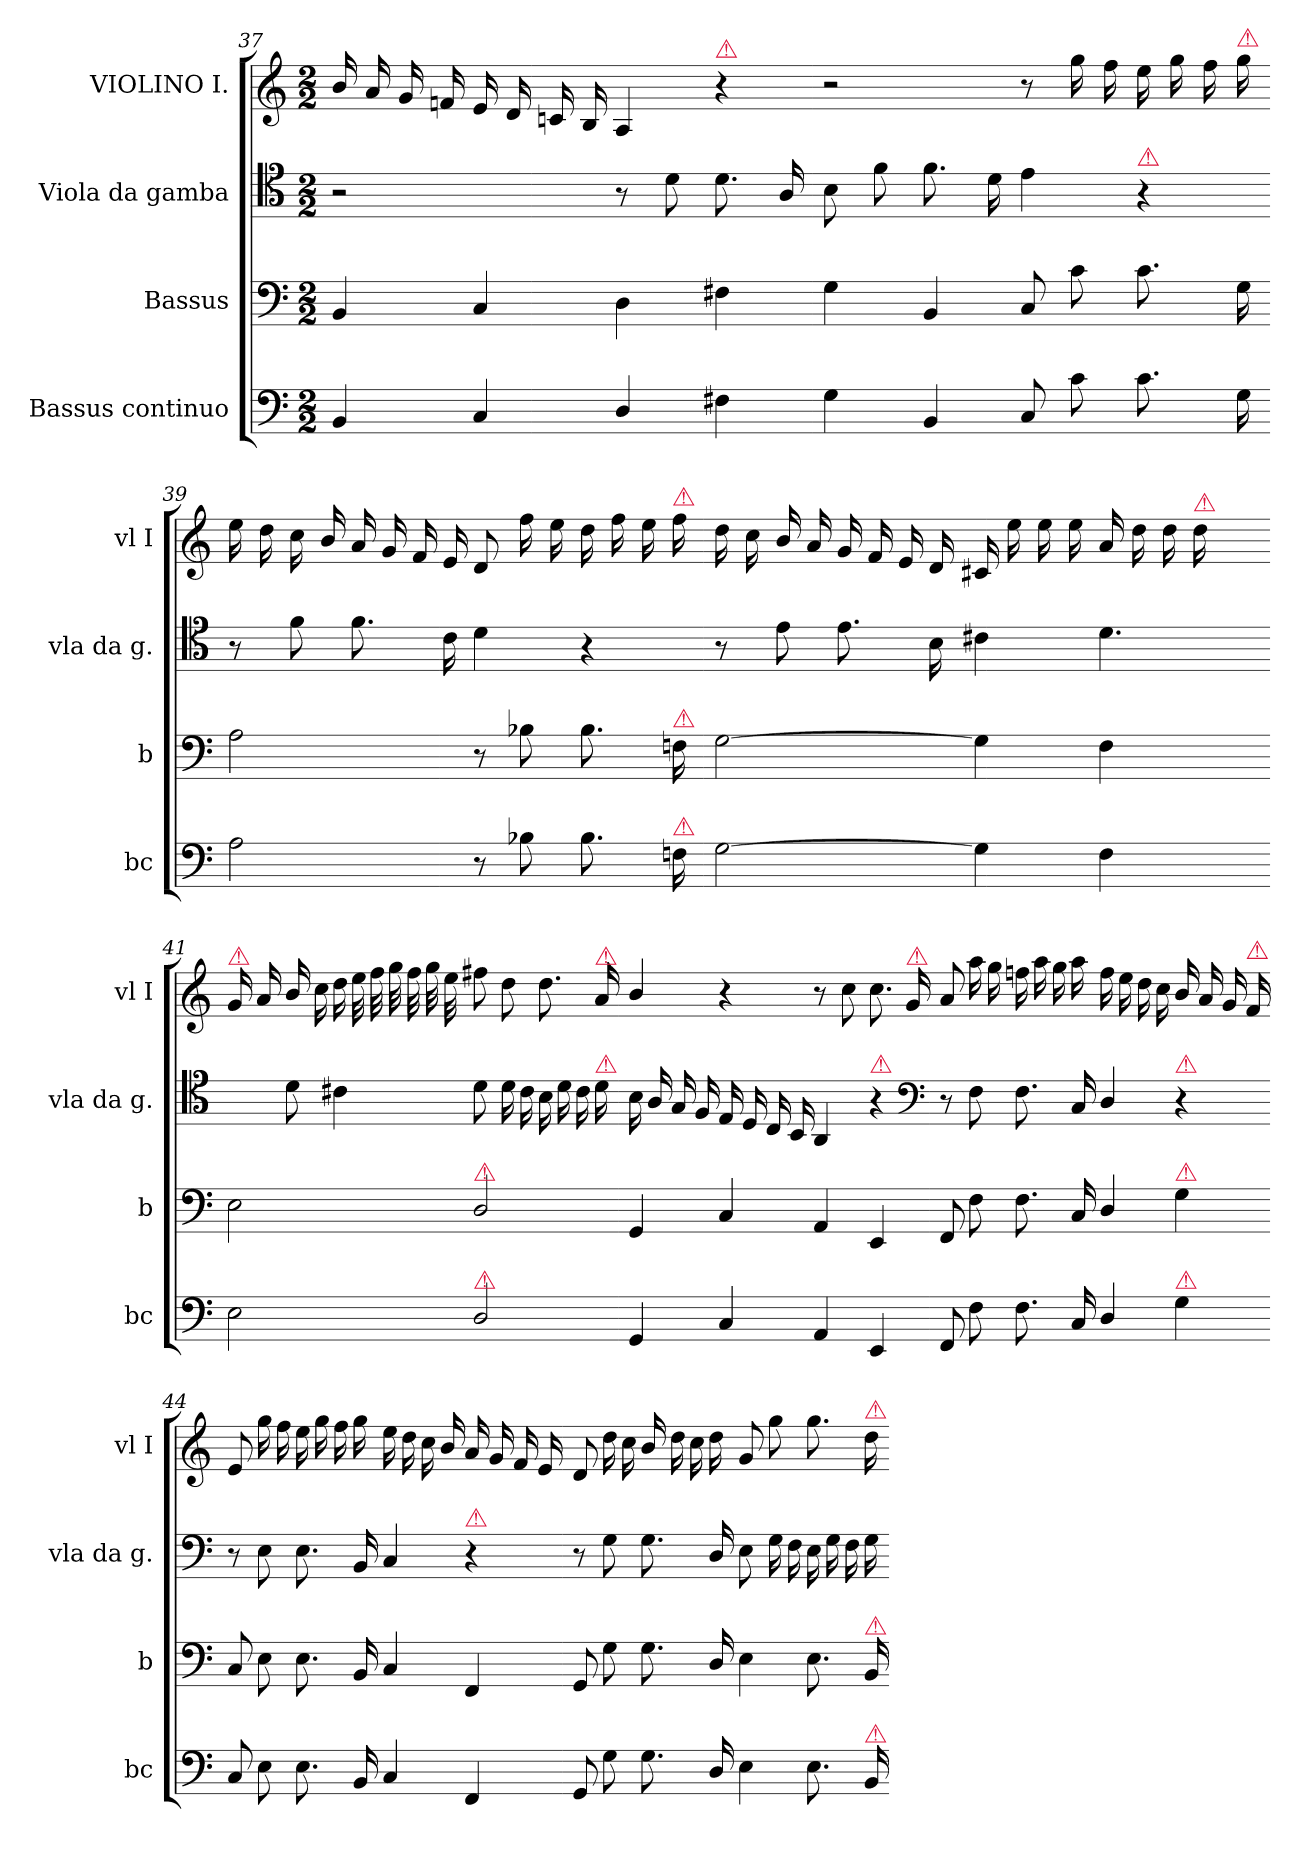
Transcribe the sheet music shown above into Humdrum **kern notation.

**kern	**kern	**kern	**kern
*part4	*part3	*part2	*part1
*staff4	*staff3	*staff2	*staff1
*I"Bassus continuo	*I"Bassus	*I"Viola da gamba	*I"VIOLINO I.
*I'bc	*I'b	*I'vla da g.	*I'vl I
*clefF4	*clefF4	*clefC4	*clefG2
*k[]	*k[]	*k[]	*k[]
*M2/2	*M2/2	*M2/2	*M2/2
=37	=37	=37	=37
4BB/	4BB/	2r	16b/
.	.	.	16a/
.	.	.	16g/
.	.	.	16fn/
4C/	4C/	.	16e/
.	.	.	16d/
.	.	.	16cn/
.	.	.	16B/
4D/	4D\	8r	4A/
.	.	8d\	.
!	!	!	!LO:TX:a:color=crimson:t=⚠
4F#X\	4F#X\	8.d\	4r
.	.	16A/	.
=38-	=38-	=38-	=38-
4G\	4G\	8B\	2r
.	.	8f\	.
4BB/	4BB/	8.f\	.
.	.	16d\	.
8C/	8C/	4e\	8r
8c\	8c\	.	16gg\
.	.	.	16ff\
!	!	!LO:TX:a:color=crimson:t=⚠	!
8.c\	8.c\	4r	16ee\
.	.	.	16gg\
.	.	.	16ff\
!	!	!	!LO:TX:a:color=crimson:t=⚠
16G\	16G\	.	16gg\
=39-	=39-	=39-	=39-
2A\	2A\	8r	16ee\
.	.	.	16dd\
.	.	8f\	16cc\
.	.	.	16b/
.	.	8.f\	16a/
.	.	.	16g/
.	.	.	16f/
.	.	16c\	16e/
8r	8r	4d\	8d/
8B-X\	8B-X\	.	16ff\
.	.	.	16ee\
8.B-\	8.B-\	4r	16dd\
.	.	.	16ff\
.	.	.	16ee\
!	!	!	!LO:TX:a:color=crimson:t=⚠
!	!LO:TX:a:color=crimson:t=⚠	!	!
!LO:TX:a:color=crimson:t=⚠	!	!	!
16Fn\	16Fn\	.	16ff\
=40-	=40-	=40-	=40-
[2G\	[2G\	8r	16dd\
.	.	.	16cc\
.	.	8e\	16b/
.	.	.	16a/
.	.	8.e\	16g/
.	.	.	16f/
.	.	.	16e/
.	.	16B\	16d/
4G\]	4G\]	4c#X\	16c#X/
.	.	.	16ee\
.	.	.	16ee\
.	.	.	16ee\
4F\	4F\	4.d\	16a/
.	.	.	16dd\
.	.	.	16dd\
!	!	!	!LO:TX:a:color=crimson:t=⚠
.	.	.	16dd\
8ryy	8ryy	.	8ryy
=41-	=41-	=41-	=41-
!	!	!	!LO:TX:a:color=crimson:t=⚠
2E\	2E\	8ryy	16g/
.	.	.	16a/
.	.	8d\	16b/
.	.	.	16cc\
.	.	4c#X\	16dd\
.	.	.	32ee\
.	.	.	32ff\
.	.	.	32gg\
.	.	.	32ff\
.	.	.	32gg\
.	.	.	32ee\
!	!LO:TX:a:color=crimson:t=⚠	!	!
!LO:TX:a:color=crimson:t=⚠	!	!	!
2D/	2D/	8d\	8ff#X\
.	.	16d\	8dd\
.	.	16c#\	.
.	.	16B\	8.dd\
.	.	16d\	.
.	.	16c#\	.
!	!	!	!LO:TX:a:color=crimson:t=⚠
!	!	!LO:TX:a:color=crimson:t=⚠	!
.	.	16d\	16a/
=42-	=42-	=42-	=42-
4GG/	4GG/	16B\	4b/
.	.	16A/	.
.	.	16G/	.
.	.	16F/	.
4C/	4C/	16E/	4r
.	.	16D/	.
.	.	16C/	.
.	.	16BB/	.
4AA/	4AA/	4AA/	8r
.	.	.	8cc\
!	!	!LO:TX:a:color=crimson:t=⚠	!
4EE/	4EE/	4r	8.cc\
!	!	!	!LO:TX:a:color=crimson:t=⚠
.	.	.	16g/
*	*	*clefF4	*
=43-	=43-	=43-	=43-
8FF/	8FF/	8r	8a/
8F\	8F\	8F\	16aa\
.	.	.	16gg\
8.F\	8.F\	8.F\	16ffn\
.	.	.	16aa\
.	.	.	16gg\
16C/	16C/	16C/	16aa\
4D/	4D/	4D/	16ff\
.	.	.	16ee\
.	.	.	16dd\
.	.	.	16cc\
!	!	!LO:TX:a:color=crimson:t=⚠	!
!	!LO:TX:a:color=crimson:t=⚠	!	!
!LO:TX:a:color=crimson:t=⚠	!	!	!
4G\	4G\	4r	16b/
.	.	.	16a/
.	.	.	16g/
!	!	!	!LO:TX:a:color=crimson:t=⚠
.	.	.	16f/
=44-	=44-	=44-	=44-
8C/	8C/	8r	8e/
8E\	8E\	8E\	16gg\
.	.	.	16ff\
8.E\	8.E\	8.E\	16ee\
.	.	.	16gg\
.	.	.	16ff\
16BB/	16BB/	16BB/	16gg\
4C/	4C/	4C/	16ee\
.	.	.	16dd\
.	.	.	16cc\
.	.	.	16b/
!	!	!LO:TX:a:color=crimson:t=⚠	!
4FF/	4FF/	4r	16a/
.	.	.	16g/
.	.	.	16f/
.	.	.	16e/
=45-	=45-	=45-	=45-
8GG/	8GG/	8r	8d/
8G\	8G\	8G\	16dd\
.	.	.	16cc\
8.G\	8.G\	8.G\	16b/
.	.	.	16dd\
.	.	.	16cc\
16D/	16D/	16D/	16dd\
4E\	4E\	8E\	8g/
.	.	16G\	8gg\
.	.	16F\	.
8.E\	8.E\	16E\	8.gg\
.	.	16G\	.
.	.	16F\	.
!	!	!	!LO:TX:a:color=crimson:t=⚠
!	!LO:TX:a:color=crimson:t=⚠	!	!
!LO:TX:a:color=crimson:t=⚠	!	!	!
16BB/	16BB/	16G\	16dd\
=-	=-	=-	=-
*-	*-	*-	*-
